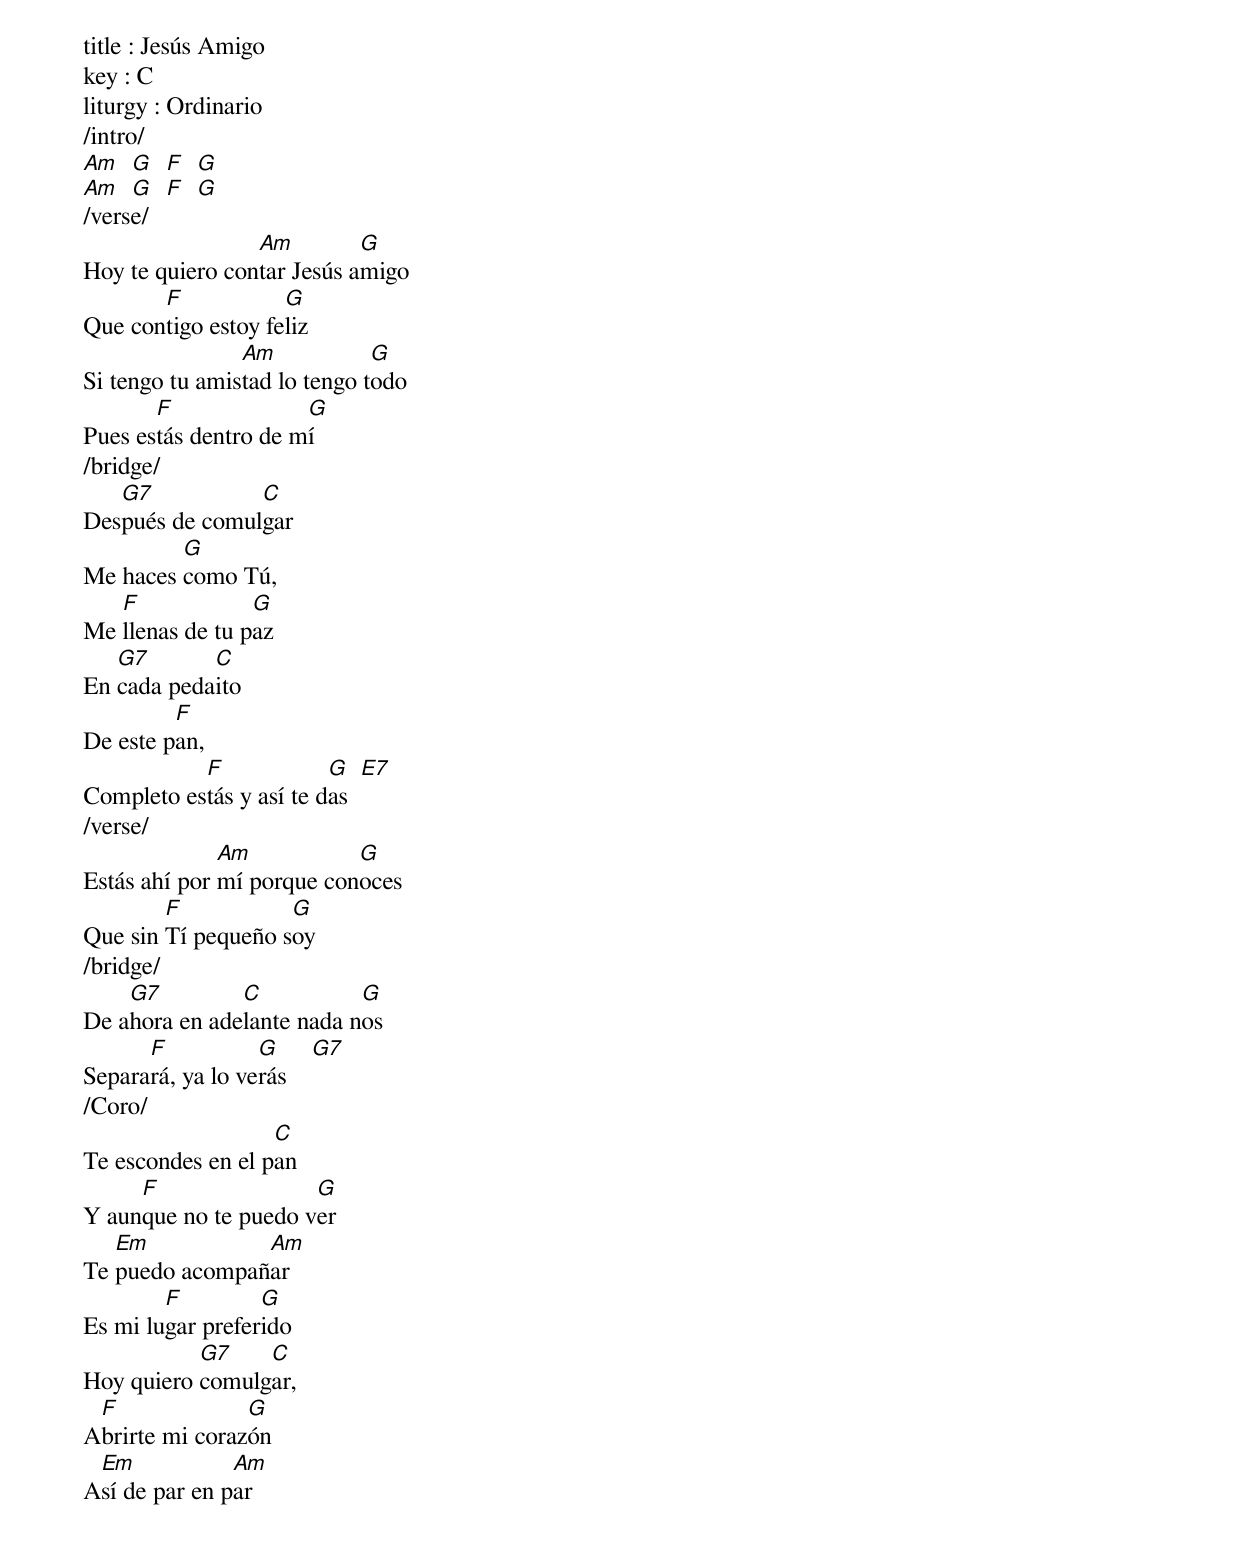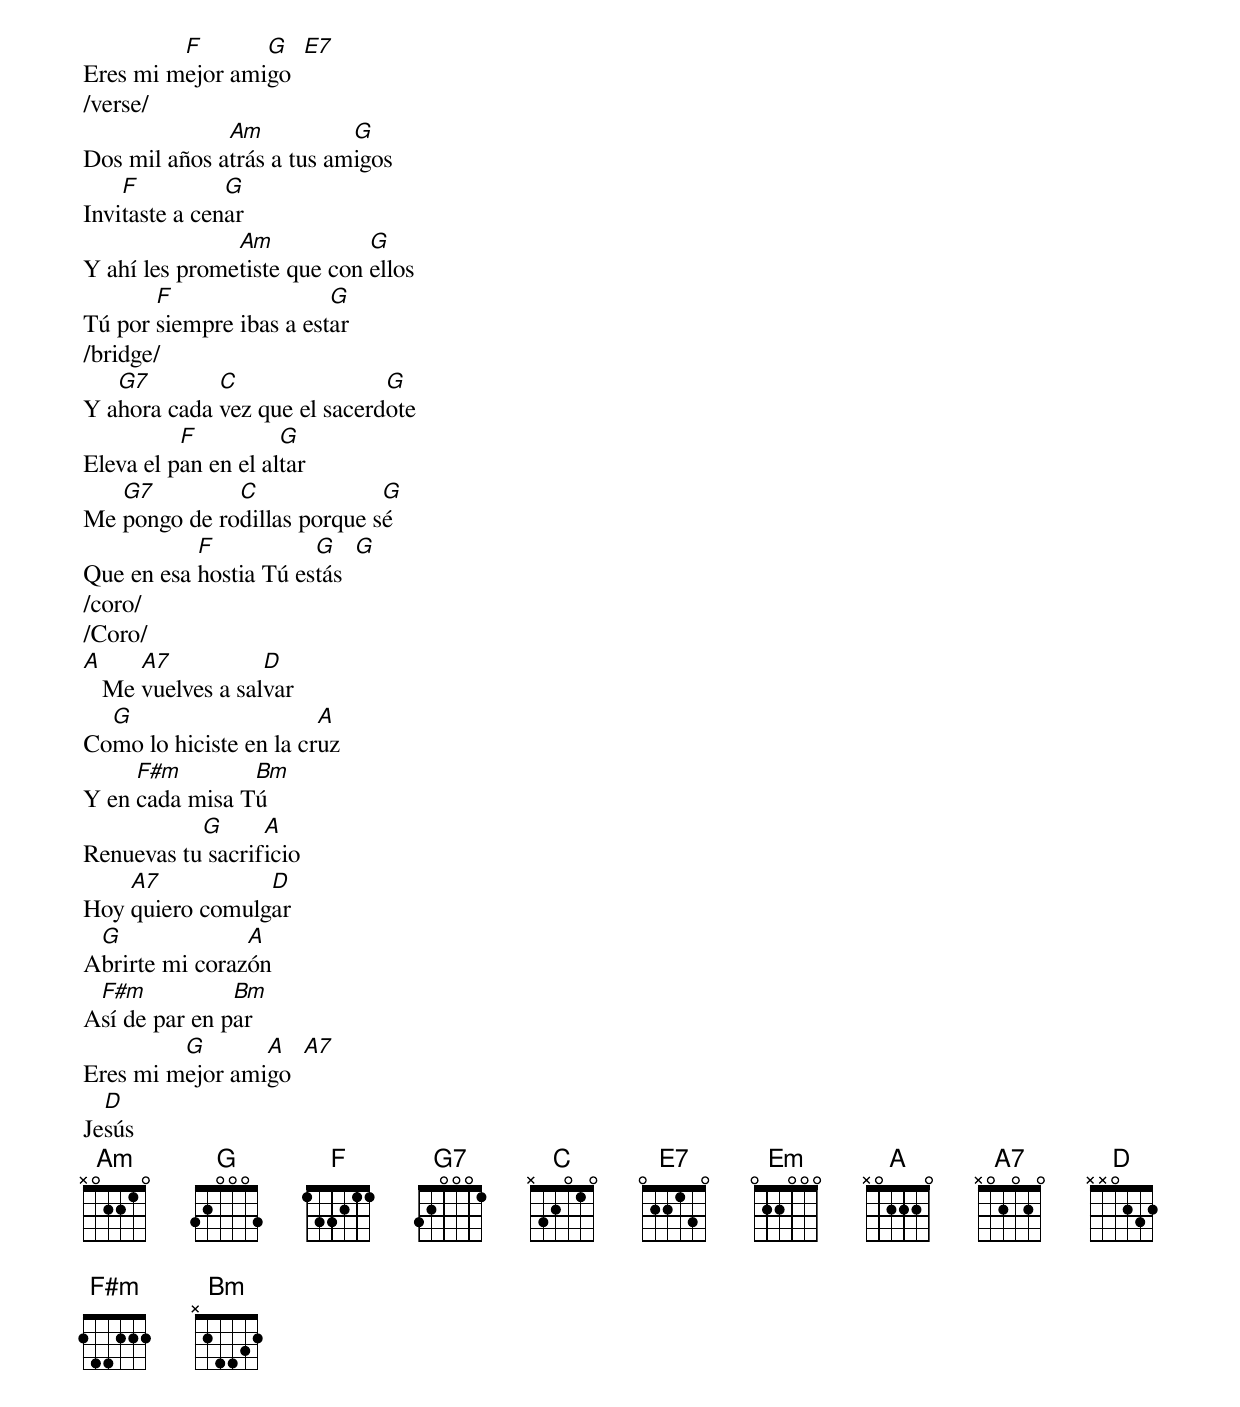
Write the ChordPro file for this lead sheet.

title : Jesús Amigo
key : C
liturgy : Ordinario
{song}
/intro/
[Am]  [G]  [F]  [G]
[Am]  [G]  [F]  [G]
/verse/
Hoy te quiero con[Am]tar Jesús a[G]migo
Que con[F]tigo estoy fe[G]liz
Si tengo tu amis[Am]tad lo tengo t[G]odo
Pues es[F]tás dentro de m[G]í
/bridge/
Des[G7]pués de comul[C]gar
Me haces [G]como Tú,
Me [F]llenas de tu p[G]az
En [G7]cada peda[C]ito
De este p[F]an,
Completo es[F]tás y así te d[G]as  [E7]
/verse/
Estás ahí por [Am]mí porque con[G]oces
Que sin [F]Tí pequeño s[G]oy
/bridge/
De a[G7]hora en ade[C]lante nada n[G]os
Separa[F]rá, ya lo ve[G]rás    [G7]
/Coro/
Te escondes en el p[C]an
Y aun[F]que no te puedo v[G]er
Te [Em]puedo acompañ[Am]ar
Es mi lu[F]gar prefer[G]ido
Hoy quiero [G7]comulg[C]ar,
A[F]brirte mi coraz[G]ón
A[Em]sí de par en p[Am]ar
Eres mi m[F]ejor ami[G]go  [E7]
/verse/
Dos mil años a[Am]trás a tus am[G]igos
Invi[F]taste a cen[G]ar
Y ahí les prome[Am]tiste que con [G]ellos
Tú por [F]siempre ibas a est[G]ar
/bridge/
Y a[G7]hora cada [C]vez que el sacerd[G]ote
Eleva el p[F]an en el al[G]tar
Me [G7]pongo de ro[C]dillas porque s[G]é
Que en esa [F]hostia Tú es[G]tás  [G]
/coro/
/Coro/
[A]   Me [A7]vuelves a sal[D]var
Co[G]mo lo hiciste en la cr[A]uz
Y en [F#m]cada misa T[Bm]ú
Renuevas tu[G] sacrif[A]icio
Hoy [A7]quiero comulg[D]ar
A[G]brirte mi coraz[A]ón
A[F#m]sí de par en p[Bm]ar
Eres mi m[G]ejor ami[A]go  [A7]
Je[D]sús
